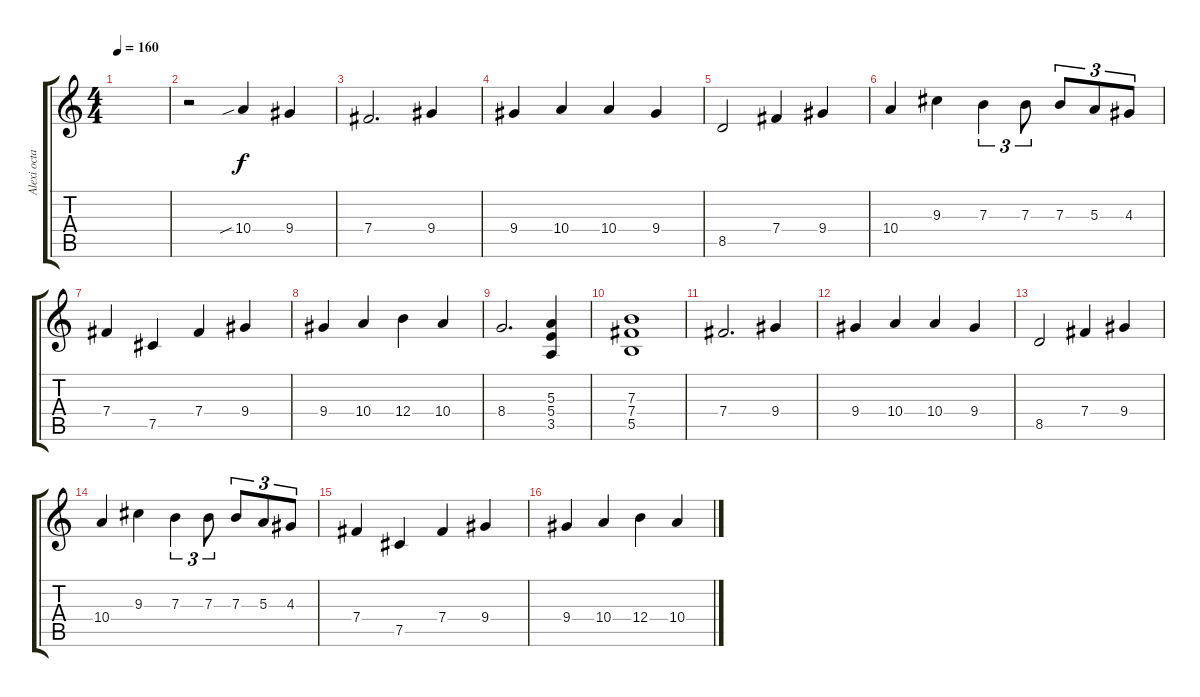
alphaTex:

\track ("Alexi octave fills" "Alexi octa") {instrument distortionguitar}
\staff {score tabs}
\tuning (Db4 Ab3 E3 B2 Gb2 Db2) {hide}
\ts (4 4)
\tempo 160
\clef g2
\ks c
|
r.2 10.4{sib}.4 9.4.4 |
7.4.2{d} 9.4.4 |
9.4.4 10.4.4 10.4.4 9.4.4 |
8.5.2 7.4.4 9.4.4 |
10.4.4 9.3.4 7.3.4{tu (3 2)} 7.3.8{tu (3 2)} 7.3.8{tu (3 2)} 5.3.8{tu (3 2)} 4.3.8{tu (3 2)} |
7.4.4 7.5.4 7.4.4 9.4.4 |
9.4.4 10.4.4 12.4.4 10.4.4 |
8.4.2{d} (5.3 5.4 3.5).4 |
(7.3 7.4 5.5).1 |
7.4.2{d} 9.4.4 |
9.4.4 10.4.4 10.4.4 9.4.4 |
8.5.2 7.4.4 9.4.4 |
10.4.4 9.3.4 7.3.4{tu (3 2)} 7.3.8{tu (3 2)} 7.3.8{tu (3 2)} 5.3.8{tu (3 2)} 4.3.8{tu (3 2)} |
7.4.4 7.5.4 7.4.4 9.4.4 |
9.4.4 10.4.4 12.4.4 10.4.4
